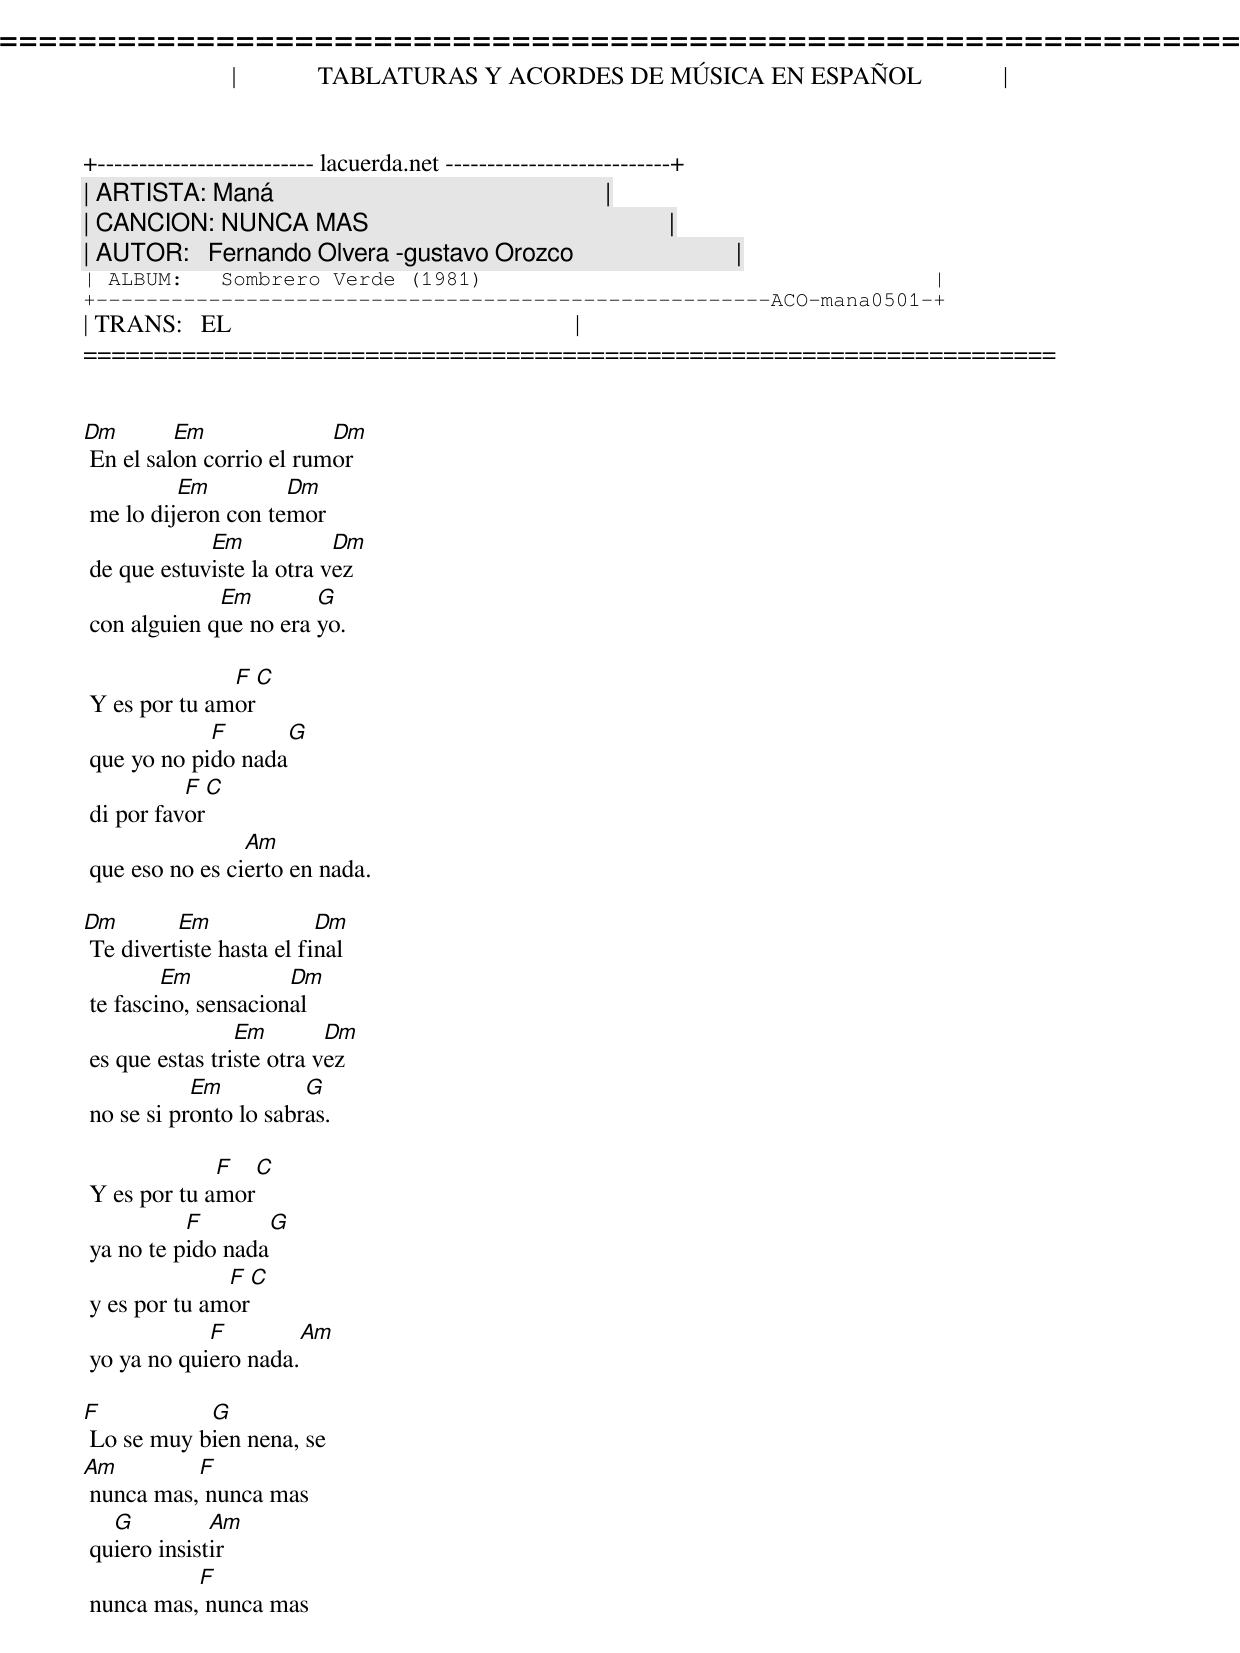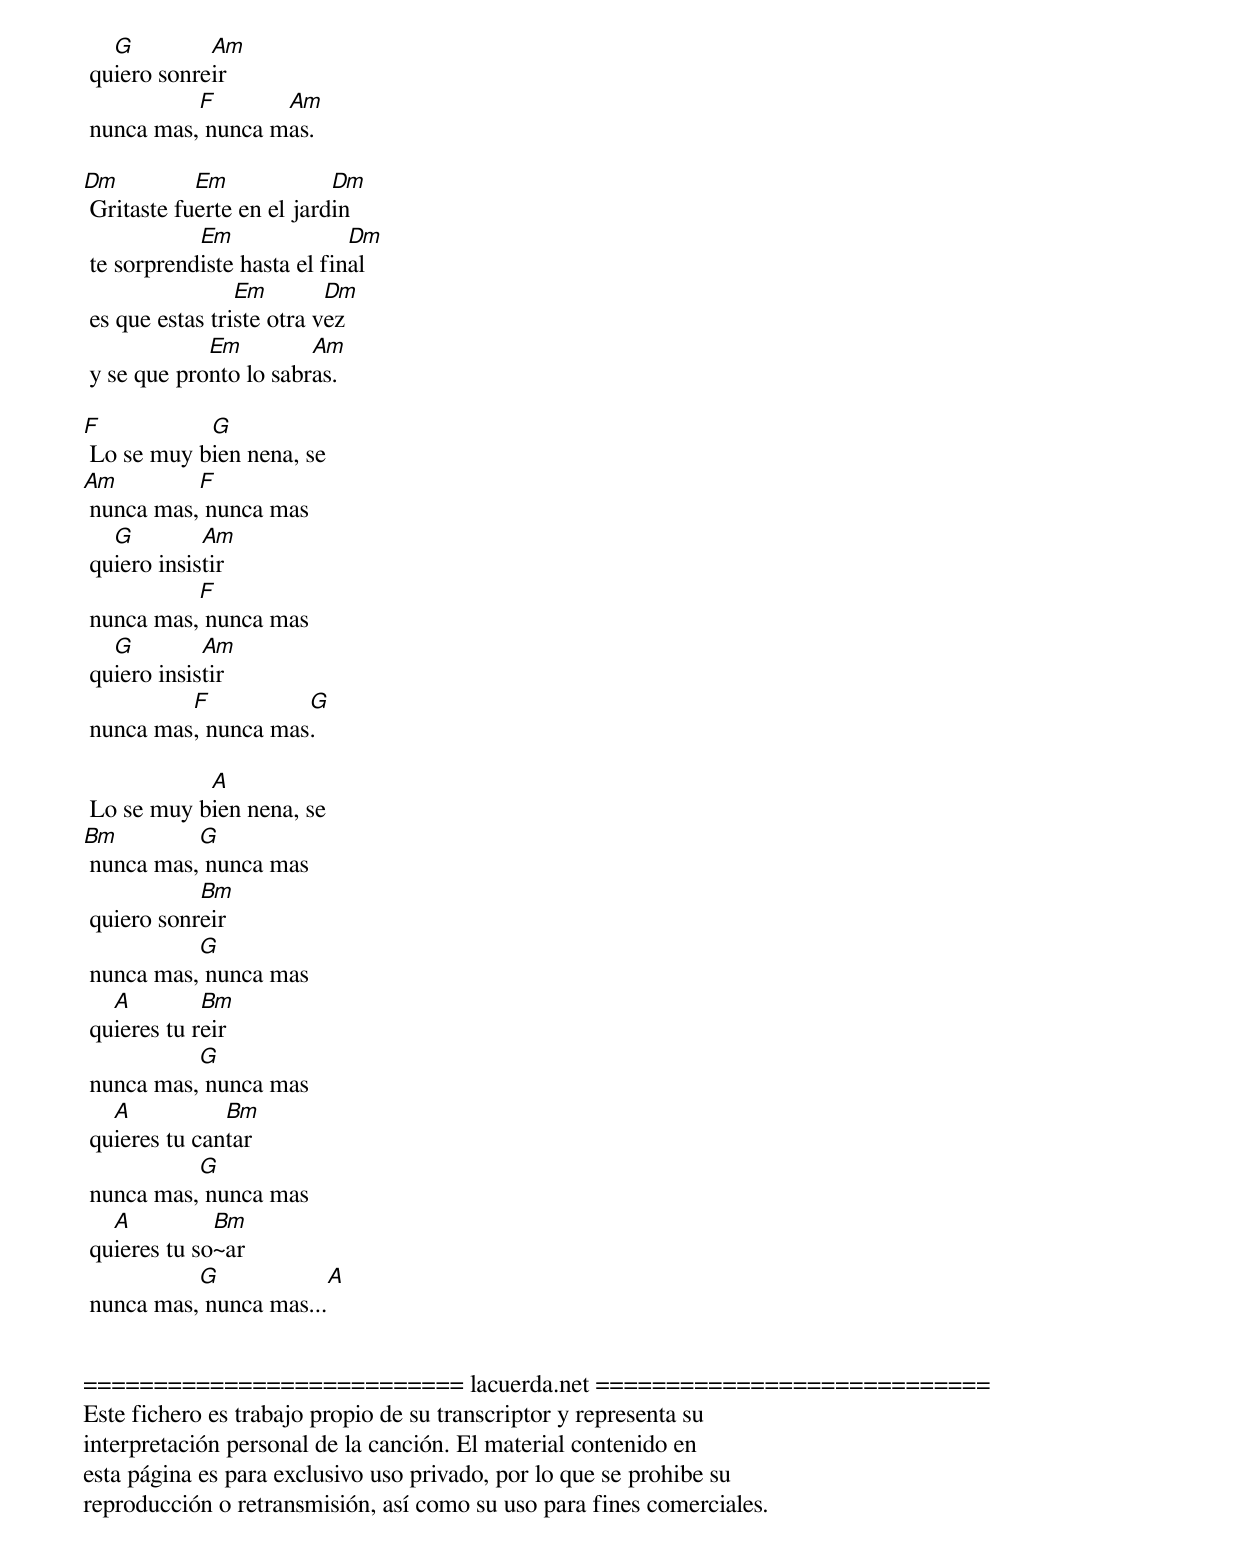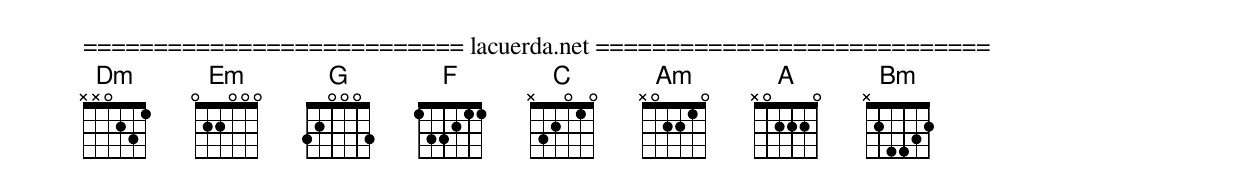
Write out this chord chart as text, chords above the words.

=====================================================================
|             TABLATURAS Y ACORDES DE MÚSICA EN ESPAÑOL             |
+-------------------------- lacuerda.net ---------------------------+
| ARTISTA: Maná                                                     |
| CANCION: NUNCA MAS                                                |
| AUTOR:   Fernando Olvera -gustavo Orozco                          |
| ALBUM:   Sombrero Verde (1981)                                    |
+------------------------------------------------------ACO-mana0501-+
| TRANS:   EL                                                       |
=====================================================================


Dm        Em              Dm
 En el salon corrio el rumor
          Em         Dm
 me lo dijeron con temor
             Em            Dm
 de que estuviste la otra vez
              Em        G
 con alguien que no era yo.

               F  C
 Y es por tu amor
             F       G
 que yo no pido nada
           F  C
 di por favor
                 Am
 que eso no es cierto en nada.

Dm        Em              Dm
 Te divertiste hasta el final
         Em           Dm
 te fascino, sensacional
                 Em        Dm
 es que estas triste otra vez
            Em          G
 no se si pronto lo sabras.

              F   C
 Y es por tu amor
           F       G
 ya no te pido nada
               F  C
 y es por tu amor
             F        Am
 yo ya no quiero nada.

F           G
 Lo se muy bien nena, se
Am         F
 nunca mas, nunca mas
   G          Am
 quiero insistir
           F
 nunca mas, nunca mas
   G         Am
 quiero sonreir
           F       Am
 nunca mas, nunca mas.

Dm          Em             Dm
 Gritaste fuerte en el jardin
            Em               Dm
 te sorprendiste hasta el final
                 Em        Dm
 es que estas triste otra vez
             Em         Am
 y se que pronto lo sabras.

F           G
 Lo se muy bien nena, se
Am         F
 nunca mas, nunca mas
   G         Am
 quiero insistir
           F
 nunca mas, nunca mas
   G         Am
 quiero insistir
          F          G
 nunca mas, nunca mas.

            A
 Lo se muy bien nena, se
Bm         G
 nunca mas, nunca mas
            Bm
 quiero sonreir
           G
 nunca mas, nunca mas
   A         Bm
 quieres tu reir
           G
 nunca mas, nunca mas
   A           Bm
 quieres tu cantar
           G
 nunca mas, nunca mas
   A          Bm
 quieres tu so~ar
           G            A
 nunca mas, nunca mas...


=========================== lacuerda.net ============================
Este fichero es trabajo propio de su transcriptor y representa su
interpretación personal de la canción. El material contenido en
esta página es para exclusivo uso privado, por lo que se prohibe su
reproducción o retransmisión, así como su uso para fines comerciales.
=========================== lacuerda.net ============================
